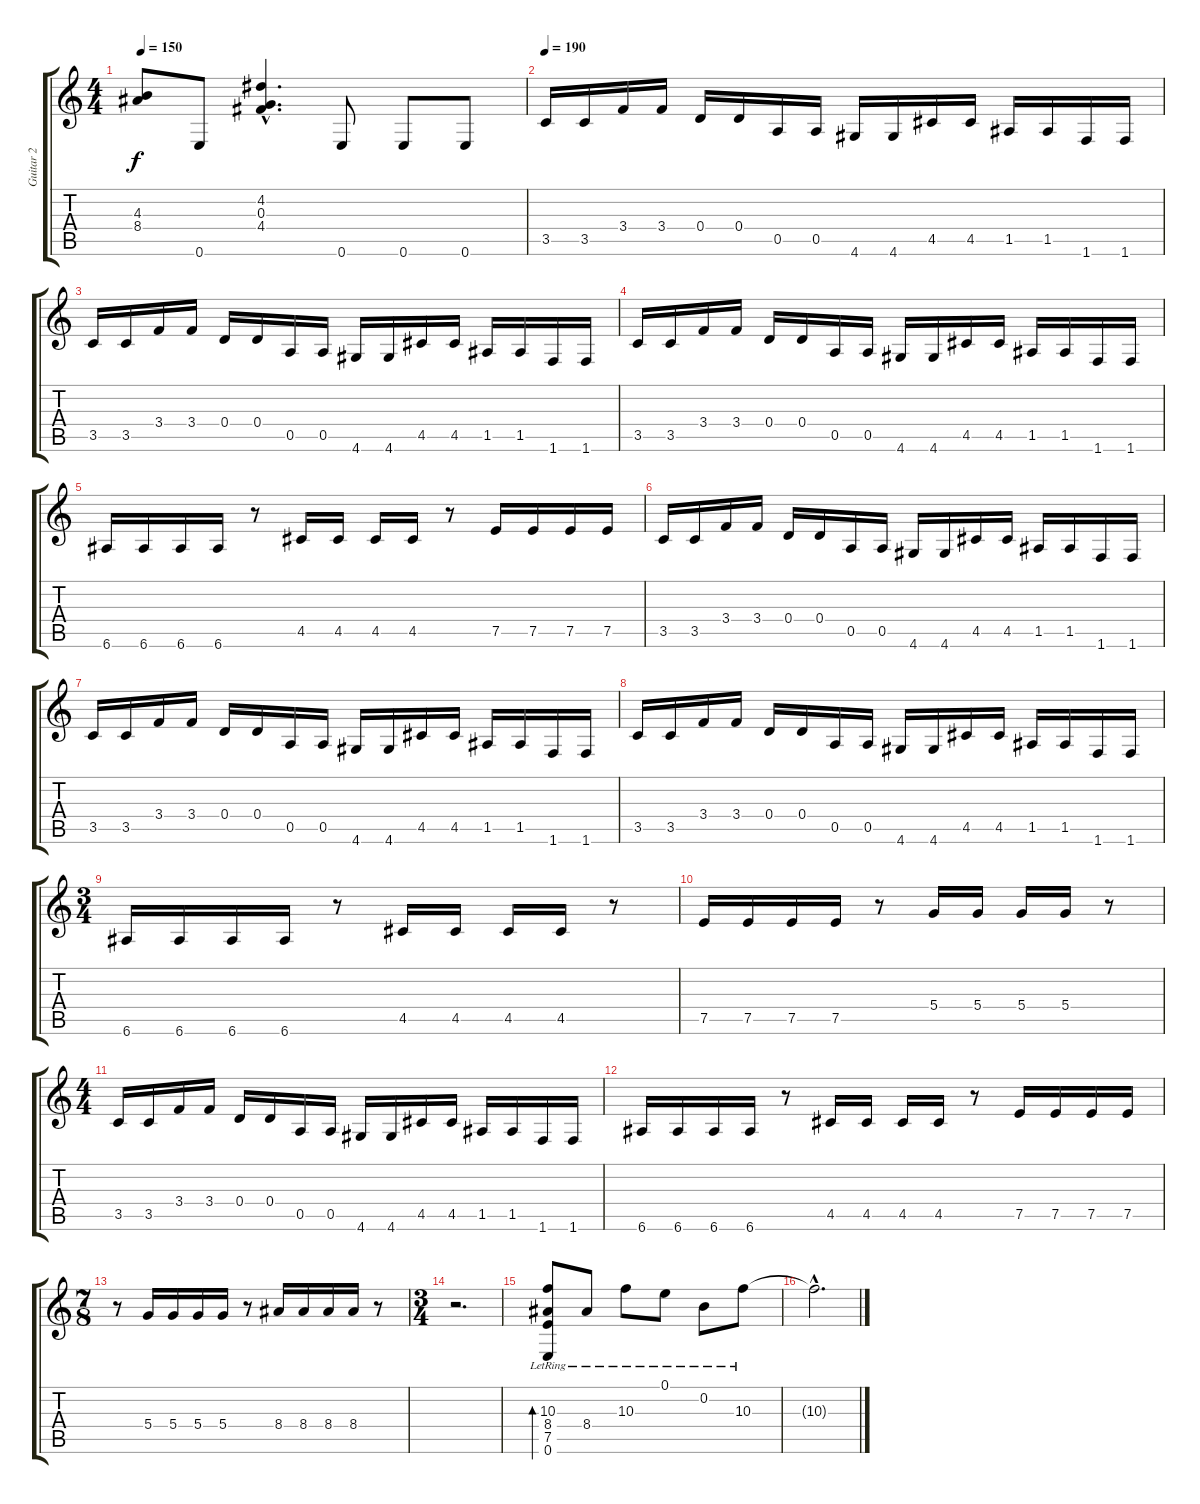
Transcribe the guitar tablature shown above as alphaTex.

\track ("Guitar 2" "Guitar 2") {instrument distortionguitar}
\staff {score tabs}
\tuning (E4 B3 G3 D3 A2 E2) {hide}
\ts (4 4)
\tempo 150
\clef g2
\ks c
(4.3{t} 8.4{t}).8{dy f} 0.6.8 (4.2{hac} 0.3{hac} 4.4{hac}).4{d} 0.6.8 0.6.8 0.6.8 |
\tempo 170
\tempo 190
3.5.16 3.5.16 3.4.16 3.4.16 0.4.16 0.4.16 0.5.16 0.5.16 4.6.16 4.6.16 4.5.16 4.5.16 1.5.16 1.5.16 1.6.16 1.6.16 |
3.5.16 3.5.16 3.4.16 3.4.16 0.4.16 0.4.16 0.5.16 0.5.16 4.6.16 4.6.16 4.5.16 4.5.16 1.5.16 1.5.16 1.6.16 1.6.16 |
3.5.16 3.5.16 3.4.16 3.4.16 0.4.16 0.4.16 0.5.16 0.5.16 4.6.16 4.6.16 4.5.16 4.5.16 1.5.16 1.5.16 1.6.16 1.6.16 |
6.6.16 6.6.16 6.6.16 6.6.16 r.8 4.5.16 4.5.16 4.5.16 4.5.16 r.8 7.5.16 7.5.16 7.5.16 7.5.16 |
3.5.16 3.5.16 3.4.16 3.4.16 0.4.16 0.4.16 0.5.16 0.5.16 4.6.16 4.6.16 4.5.16 4.5.16 1.5.16 1.5.16 1.6.16 1.6.16 |
3.5.16 3.5.16 3.4.16 3.4.16 0.4.16 0.4.16 0.5.16 0.5.16 4.6.16 4.6.16 4.5.16 4.5.16 1.5.16 1.5.16 1.6.16 1.6.16 |
3.5.16 3.5.16 3.4.16 3.4.16 0.4.16 0.4.16 0.5.16 0.5.16 4.6.16 4.6.16 4.5.16 4.5.16 1.5.16 1.5.16 1.6.16 1.6.16 |
\ts (3 4)
6.6.16 6.6.16 6.6.16 6.6.16 r.8 4.5.16 4.5.16 4.5.16 4.5.16 r.8 |
7.5.16 7.5.16 7.5.16 7.5.16 r.8 5.4.16 5.4.16 5.4.16 5.4.16 r.8 |
\ts (4 4)
3.5.16 3.5.16 3.4.16 3.4.16 0.4.16 0.4.16 0.5.16 0.5.16 4.6.16 4.6.16 4.5.16 4.5.16 1.5.16 1.5.16 1.6.16 1.6.16 |
6.6.16 6.6.16 6.6.16 6.6.16 r.8 4.5.16 4.5.16 4.5.16 4.5.16 r.8 7.5.16 7.5.16 7.5.16 7.5.16 |
\ts (7 8)
r.8 5.4.16 5.4.16 5.4.16 5.4.16 r.8 8.4.16 8.4.16 8.4.16 8.4.16 r.8 |
\ts (3 4)
r.2{d instrument electricguitarjazz} |
(10.3{lr} 8.4{lr} 7.5{lr} 0.6{lr}).8{bd 480} 8.4{lr}.8 10.3{lr}.8 0.1{lr}.8 0.2{lr}.8 10.3{lr}.8 |
10.3{hac t}.2{d}
